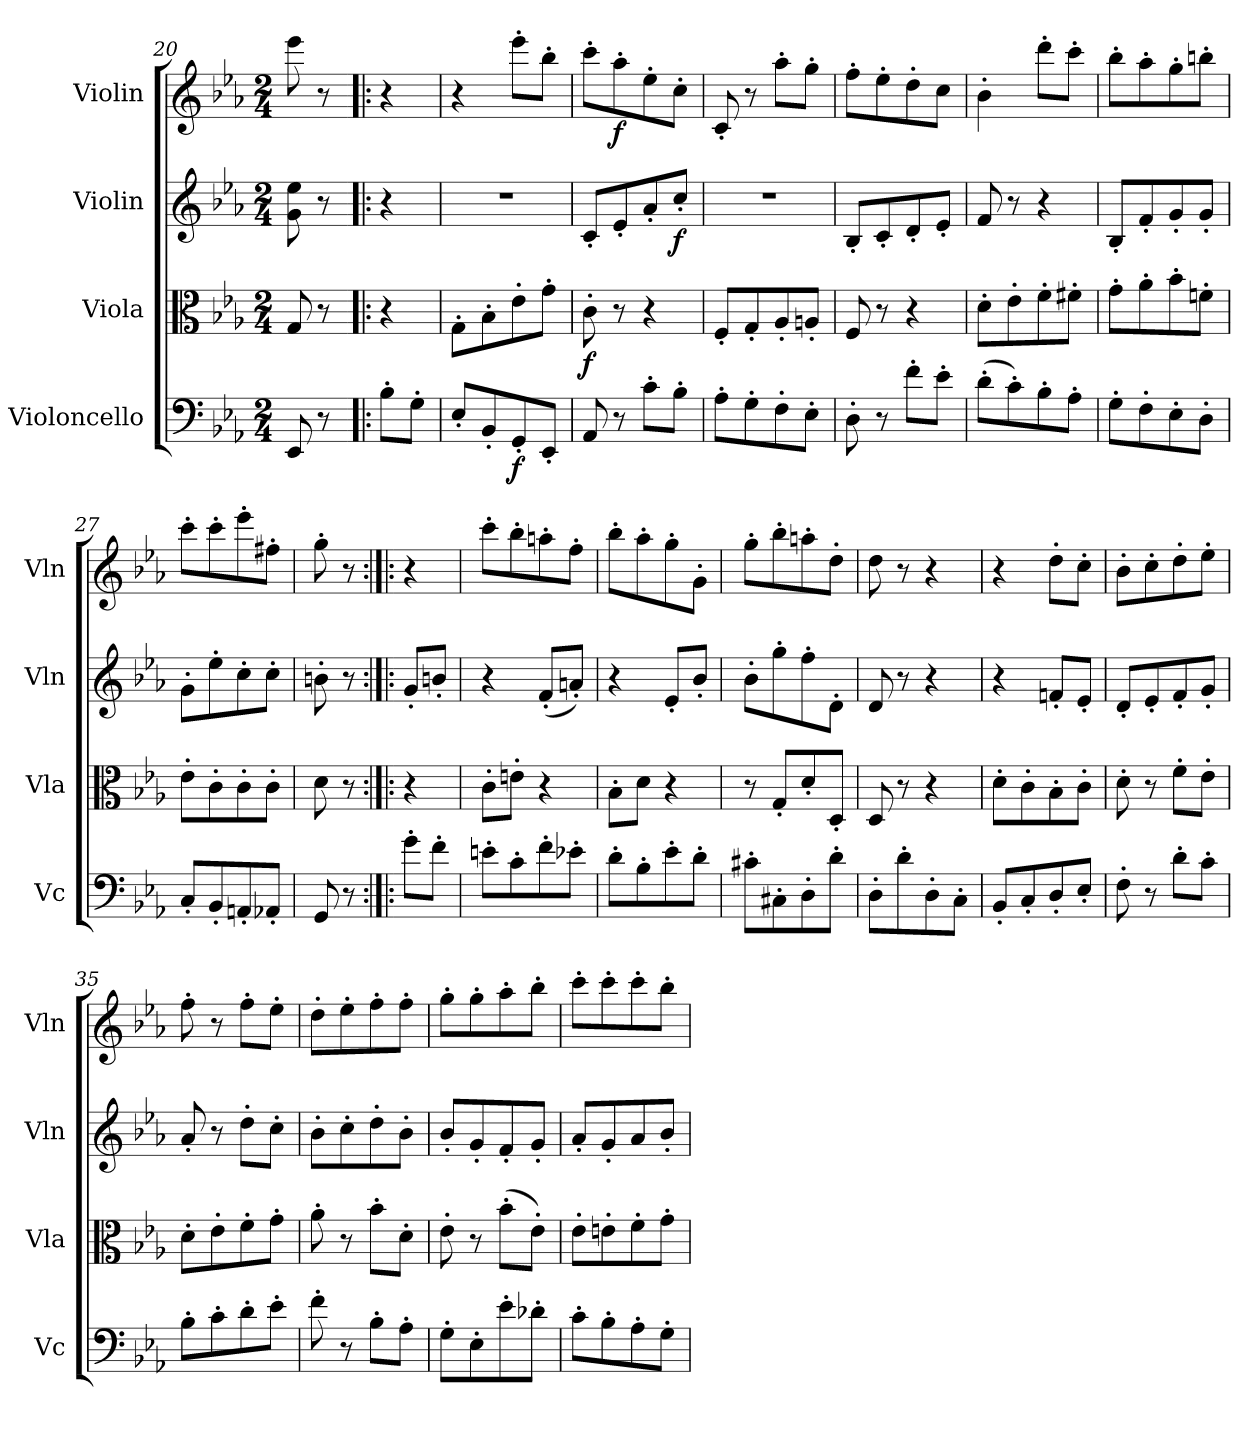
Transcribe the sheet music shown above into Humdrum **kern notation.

**kern	**dynam	**kern	**dynam	**kern	**dynam	**kern	**dynam
*part4	*part4	*part3	*part3	*part2	*part2	*part1	*part1
*staff4	*staff4	*staff3	*staff3	*staff2	*staff2	*staff1	*staff1
*I"Violoncello	*	*I"Viola	*	*I"Violin	*	*I"Violin	*
*I'Vc	*	*I'Vla	*	*I'Vln	*	*I'Vln	*
*clefF4	*	*clefC3	*	*clefG2	*	*clefG2	*
*k[b-e-a-]	*	*k[b-e-a-]	*	*k[b-e-a-]	*	*k[b-e-a-]	*
*E-:	*	*E-:	*	*E-:	*	*E-:	*
*M2/4	*	*M2/4	*	*M2/4	*	*M2/4	*
=20	=20	=20	=20	=20	=20	=20	=20
8EE-/	.	8G/	.	8g\ 8ee-\	.	8eee-\	.
8r	.	8r	.	8r	.	8r	.
=!|:	=!|:	=!|:	=!|:	=!|:	=!|:	=!|:	=!|:
8B-'\L	.	4r	.	4r	.	4r	.
8G'\J	.	.	.	.	.	.	.
=21	=21	=21	=21	=21	=21	=21	=21
8E-'/L	.	8G'\L	.	2r	.	4r	.
8BB-'/	.	8B-'\	.	.	.	.	.
8GG'/	f	8e-'\	.	.	.	8eee-'\L	.
8EE-'/J	.	8g'\J	.	.	.	8bb-'\J	.
=22	=22	=22	=22	=22	=22	=22	=22
8AA-/	.	8c'\	f	8c'/L	.	8ccc'\L	.
8r	.	8r	.	8e-'/	.	8aa-'\	f
8c'\L	.	4r	.	8a-'/	.	8ee-'\	.
8B-'\J	.	.	.	8cc'/J	f	8cc'\J	.
=23	=23	=23	=23	=23	=23	=23	=23
8A-'\L	.	8F'/L	.	2r	.	8c'/	.
8G'\	.	8G'/	.	.	.	8r	.
8F'\	.	8A-'/	.	.	.	8aa-'\L	.
8E-'\J	.	8An'/J	.	.	.	8gg'\J	.
=24	=24	=24	=24	=24	=24	=24	=24
8D'\	.	8F/	.	8B-'/L	.	8ff'\L	.
8r	.	8r	.	8c'/	.	8ee-'\	.
8f'\L	.	4r	.	8d'/	.	8dd'\	.
8e-'\J	.	.	.	8e-'/J	.	8cc\J	.
=25	=25	=25	=25	=25	=25	=25	=25
(8d'\L	.	8d'\L	.	8f/	.	4b-'\	.
8c'\)	.	8e-'\	.	8r	.	.	.
8B-'\	.	8f'\	.	4r	.	8ddd'\L	.
8A-'\J	.	8f#X'\J	.	.	.	8ccc'\J	.
=26	=26	=26	=26	=26	=26	=26	=26
8G'\L	.	8g'\L	.	8B-'/L	.	8bb-'\L	.
8F'\	.	8a-'\	.	8f'/	.	8aa-'\	.
8E-'\	.	8b-'\	.	8g'/	.	8gg'\	.
8D'\J	.	8fn'\J	.	8g'/J	.	8bbn'\J	.
=27	=27	=27	=27	=27	=27	=27	=27
8C'/L	.	8e-'\L	.	8g'\L	.	8ccc'\L	.
8BB-'/	.	8c'\	.	8ee-'\	.	8ccc'\	.
8AAn'/	.	8c'\	.	8cc'\	.	8eee-'\	.
8AA-X'/J	.	8c'\J	.	8cc'\J	.	8ff#X'\J	.
=28	=28	=28	=28	=28	=28	=28	=28
8GG/	.	8d\	.	8bn'\	.	8gg'\	.
8r	.	8r	.	8r	.	8r	.
=:|!|:	=:|!|:	=:|!|:	=:|!|:	=:|!|:	=:|!|:	=:|!|:	=:|!|:
8g'\L	.	4r	.	8g'/L	.	4r	.
8f'\J	.	.	.	8bn'/J	.	.	.
=29	=29	=29	=29	=29	=29	=29	=29
8en'\L	.	8c'\L	.	4r	.	8ccc'\L	.
8c'\	.	8en'\J	.	.	.	8bb-'\	.
8f'\	.	4r	.	(8f'/L	.	8aan'\	.
8e-X'\J	.	.	.	8an'/J)	.	8ff'\J	.
=30	=30	=30	=30	=30	=30	=30	=30
8d'\L	.	8B-'\L	.	4r	.	8bb-'\L	.
8B-'\	.	8d\J	.	.	.	8aa-'\	.
8e-'\	.	4r	.	8e-'/L	.	8gg'\	.
8d'\J	.	.	.	8b-'/J	.	8g'\J	.
=31	=31	=31	=31	=31	=31	=31	=31
8c#X'\L	.	8r	.	8b-'\L	.	8gg'\L	.
8C#X'\	.	8G'/L	.	8gg'\	.	8bb-'\	.
8D'\	.	8d'/	.	8ff'\	.	8aan'\	.
8d'\J	.	8D'/J	.	8d'\J	.	8dd'\J	.
=32	=32	=32	=32	=32	=32	=32	=32
8D'\L	.	8D/	.	8d/	.	8dd\	.
8d'\	.	8r	.	8r	.	8r	.
8D'\	.	4r	.	4r	.	4r	.
8C'\J	.	.	.	.	.	.	.
=33	=33	=33	=33	=33	=33	=33	=33
8BB-'/L	.	8d'\L	.	4r	.	4r	.
8C'/	.	8c'\	.	.	.	.	.
8D'/	.	8B-'\	.	8fn'/L	.	8dd'\L	.
8E-'/J	.	8c'\J	.	8e-'/J	.	8cc'\J	.
=34	=34	=34	=34	=34	=34	=34	=34
8F'\	.	8d'\	.	8d'/L	.	8b-'\L	.
8r	.	8r	.	8e-'/	.	8cc'\	.
8d'\L	.	8f'\L	.	8f'/	.	8dd'\	.
8c'\J	.	8e-'\J	.	8g'/J	.	8ee-'\J	.
=35	=35	=35	=35	=35	=35	=35	=35
8B-'\L	.	8d'\L	.	8a-'/	.	8ff'\	.
8c'\	.	8e-'\	.	8r	.	8r	.
8d'\	.	8f'\	.	8dd'\L	.	8ff'\L	.
8e-'\J	.	8g'\J	.	8cc'\J	.	8ee-'\J	.
=36	=36	=36	=36	=36	=36	=36	=36
8f'\	.	8a-'\	.	8b-'\L	.	8dd'\L	.
8r	.	8r	.	8cc'\	.	8ee-'\	.
8B-'\L	.	8b-'\L	.	8dd'\	.	8ff'\	.
8A-'\J	.	8d'\J	.	8b-'\J	.	8ff'\J	.
=37	=37	=37	=37	=37	=37	=37	=37
8G'\L	.	8e-'\	.	8b-'/L	.	8gg'\L	.
8E-'\	.	8r	.	8g'/	.	8gg'\	.
8e-'\	.	(8b-'\L	.	8f'/	.	8aa-'\	.
8d-X'\J	.	8e-'\J)	.	8g'/J	.	8bb-'\J	.
=38	=38	=38	=38	=38	=38	=38	=38
8c'\L	.	8e-'\L	.	8a-'/L	.	8ccc'\L	.
8B-'\	.	8en'\	.	8g'/	.	8ccc'\	.
8A-'\	.	8f'\	.	8a-/	.	8ccc'\	.
8G'\J	.	8g'\J	.	8b-'/J	.	8bb-'\J	.
=	=	=	=	=	=	=	=
*-	*-	*-	*-	*-	*-	*-	*-
